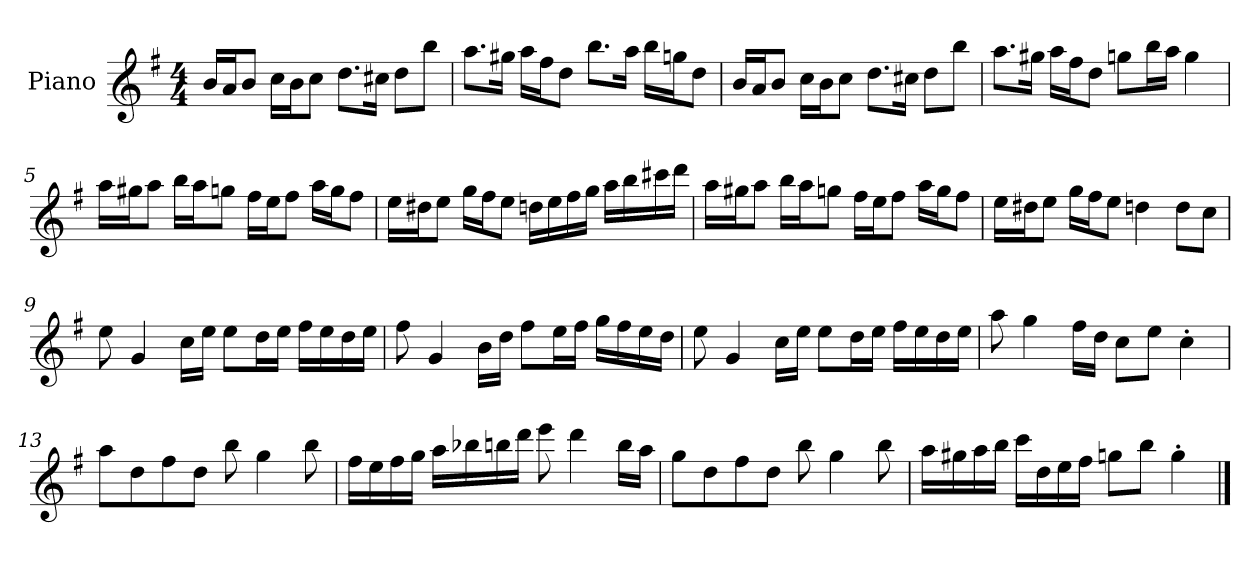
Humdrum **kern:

**kern
*part1
*staff1
*I"Piano
*I'P-no
*clefG2
*k[f#]
*M4/4
*MM90
=1
16b/LL
16a/J
8b/J
16cc\LL
16b\J
8cc\J
8.dd\L
16cc#X\Jk
8dd\L
8bb\J
=2
8.aa\L
16gg#X\Jk
16aa\LL
16ff#\J
8dd\J
8.bb\L
16aa\Jk
16bb\LL
16ggn\J
8dd\J
=3
16b/LL
16a/J
8b/J
16cc\LL
16b\J
8cc\J
8.dd\L
16cc#X\Jk
8dd\L
8bb\J
!!LO:LB:g=z
=4
8.aa\L
16gg#X\Jk
16aa\LL
16ff#\J
8dd\J
8ggn\L
16bb\L
16aa\JJ
4gg\
=5
16aa\LL
16gg#X\J
8aa\J
16bb\LL
16aa\J
8ggn\J
16ff#\LL
16ee\J
8ff#\J
16aa\LL
16gg\J
8ff#\J
=6
16ee\LL
16dd#X\J
8ee\J
16gg\LL
16ff#\J
8ee\J
16ddn\LL
16ee\
16ff#\
16gg\JJ
16aa\LL
16bb\
16ccc#X\
16ddd\JJ
!!LO:LB:g=z
=7
16aa\LL
16gg#X\J
8aa\J
16bb\LL
16aa\J
8ggn\J
16ff#\LL
16ee\J
8ff#\J
16aa\LL
16gg\J
8ff#\J
=8
16ee\LL
16dd#X\J
8ee\J
16gg\LL
16ff#\J
8ee\J
4ddn\
8dd\L
8cc\J
=9
8ee\
4g/
16cc\LL
16ee\JJ
8ee\L
16dd\L
16ee\JJ
16ff#\LL
16ee\
16dd\
16ee\JJ
!!LO:LB:g=z
=10
8ff#\
4g/
16b\LL
16dd\JJ
8ff#\L
16ee\L
16ff#\JJ
16gg\LL
16ff#\
16ee\
16dd\JJ
=11
8ee\
4g/
16cc\LL
16ee\JJ
8ee\L
16dd\L
16ee\JJ
16ff#\LL
16ee\
16dd\
16ee\JJ
=12
8aa\
4gg\
16ff#\LL
16dd\JJ
8cc\L
8ee\J
4cc'\
=13
8aa\L
8dd\
8ff#\
8dd\J
8bb\
4gg\
8bb\
!!LO:LB:g=z
=14
16ff#\LL
16ee\
16ff#\
16gg\JJ
16aa\LL
16bb-X\
16bbn\
16ddd\JJ
8eee\
4ddd\
16bb\LL
16aa\JJ
=15
8gg\L
8dd\
8ff#\
8dd\J
8bb\
4gg\
8bb\
=16
16aa\LL
16gg#X\
16aa\
16bb\JJ
16ccc\LL
16dd\
16ee\
16ff#\JJ
8ggn\L
8bb\J
4gg'\
==
*-
